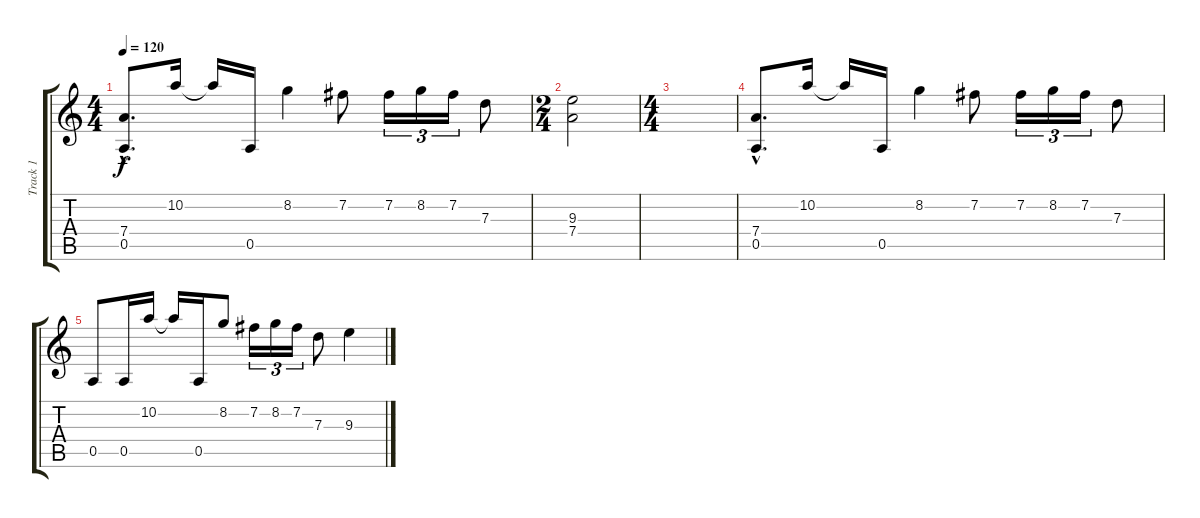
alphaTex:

\track ("Track 1" "Track 1") {instrument electricguitarclean}
\staff {score tabs}
\tuning (E4 B3 G3 D3 A2 E2) {hide}
\ts (4 4)
\tempo 120
\clef g2
\ks c
(7.4{hac} 0.5{hac}).8{d dy f instrument electricguitarclean} 10.2.16 10.2{t}.16 0.5.16 8.2.4 7.2.8 7.2.16{tu (3 2)} 8.2.16{tu (3 2)} 7.2.16{tu (3 2)} 7.3.8 |
\ts (2 4)
(9.3 7.4).2 |
\ts (4 4)
|
(7.4{hac} 0.5{hac}).8{d} 10.2.16 10.2{t}.16 0.5.16 8.2.4 7.2.8 7.2.16{tu (3 2)} 8.2.16{tu (3 2)} 7.2.16{tu (3 2)} 7.3.8 |
0.5.8 0.5.16 10.2.16 10.2{t}.16 0.5.16 8.2.8 7.2.16{tu (3 2)} 8.2.16{tu (3 2)} 7.2.16{tu (3 2)} 7.3.8 9.3.4
